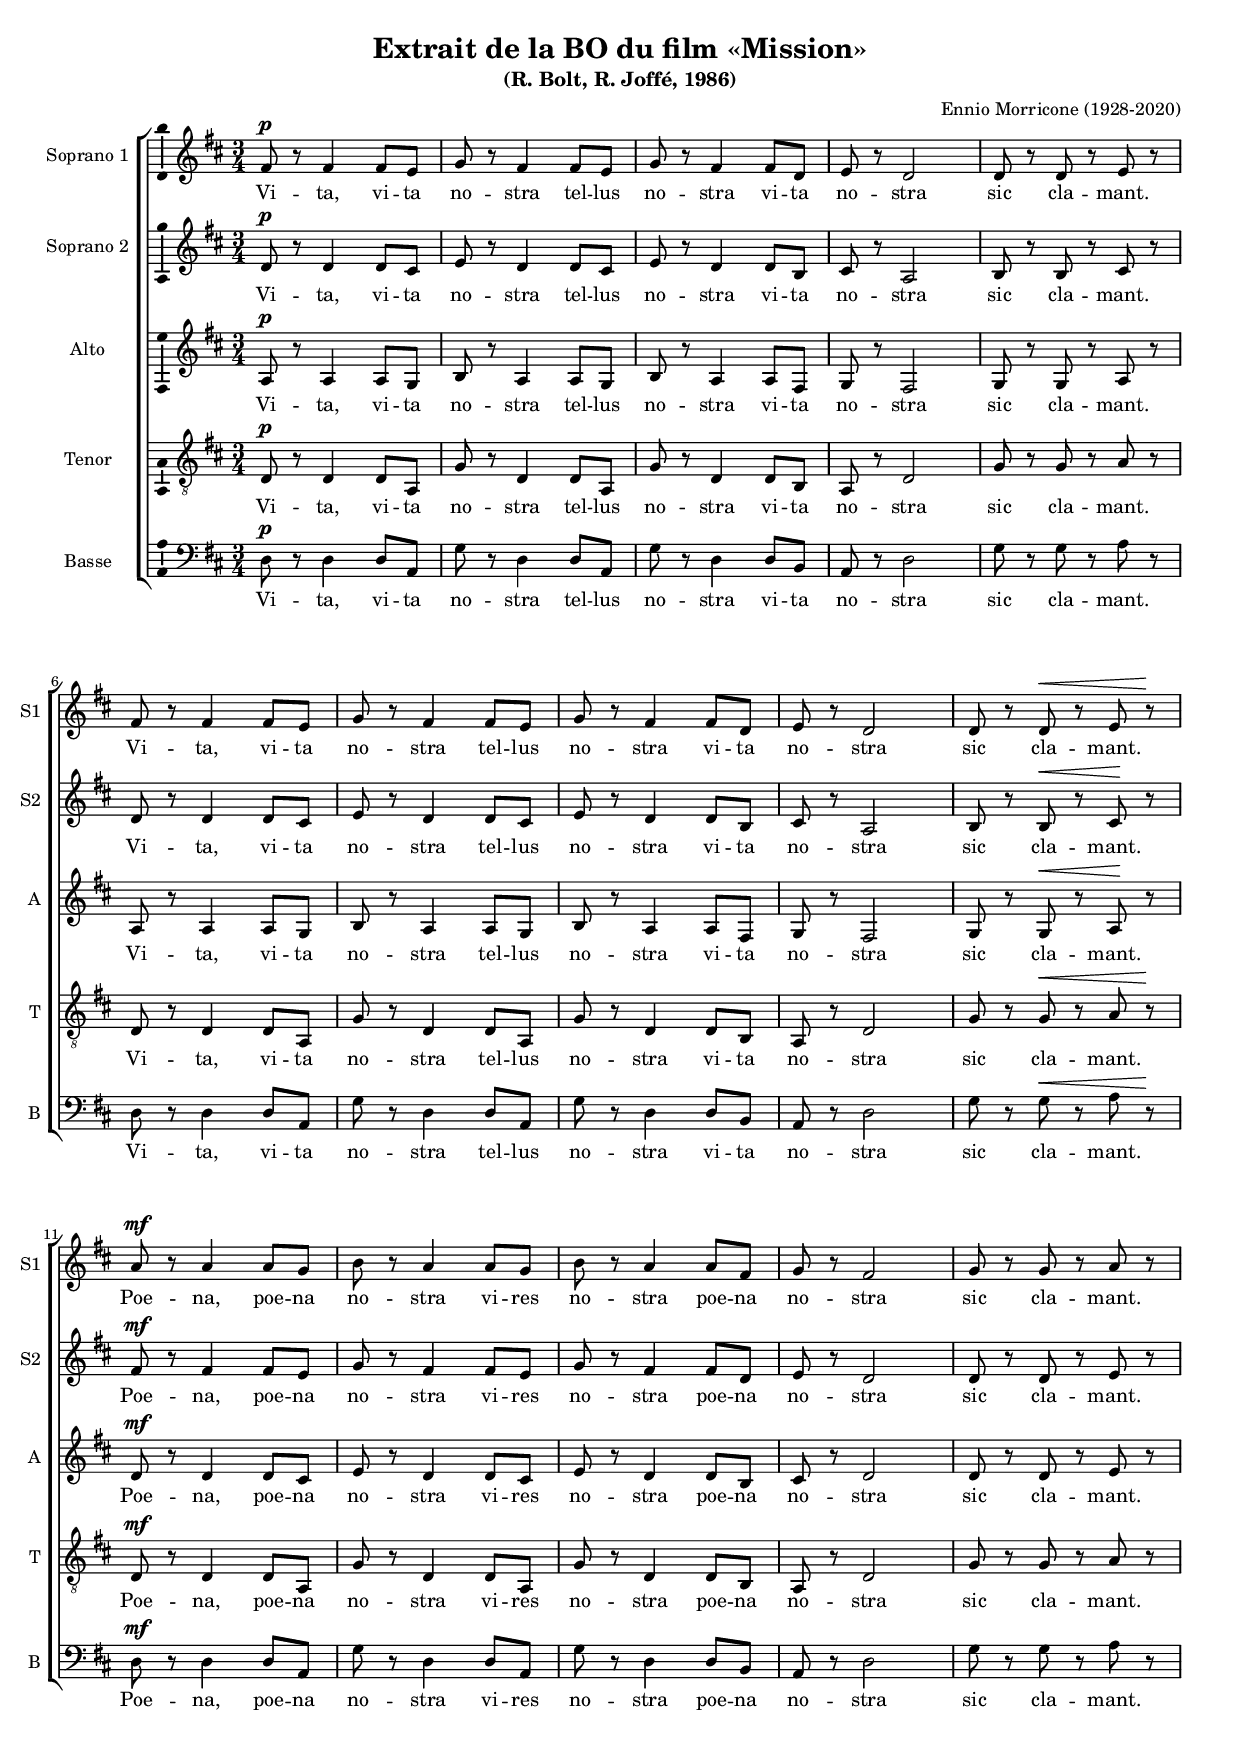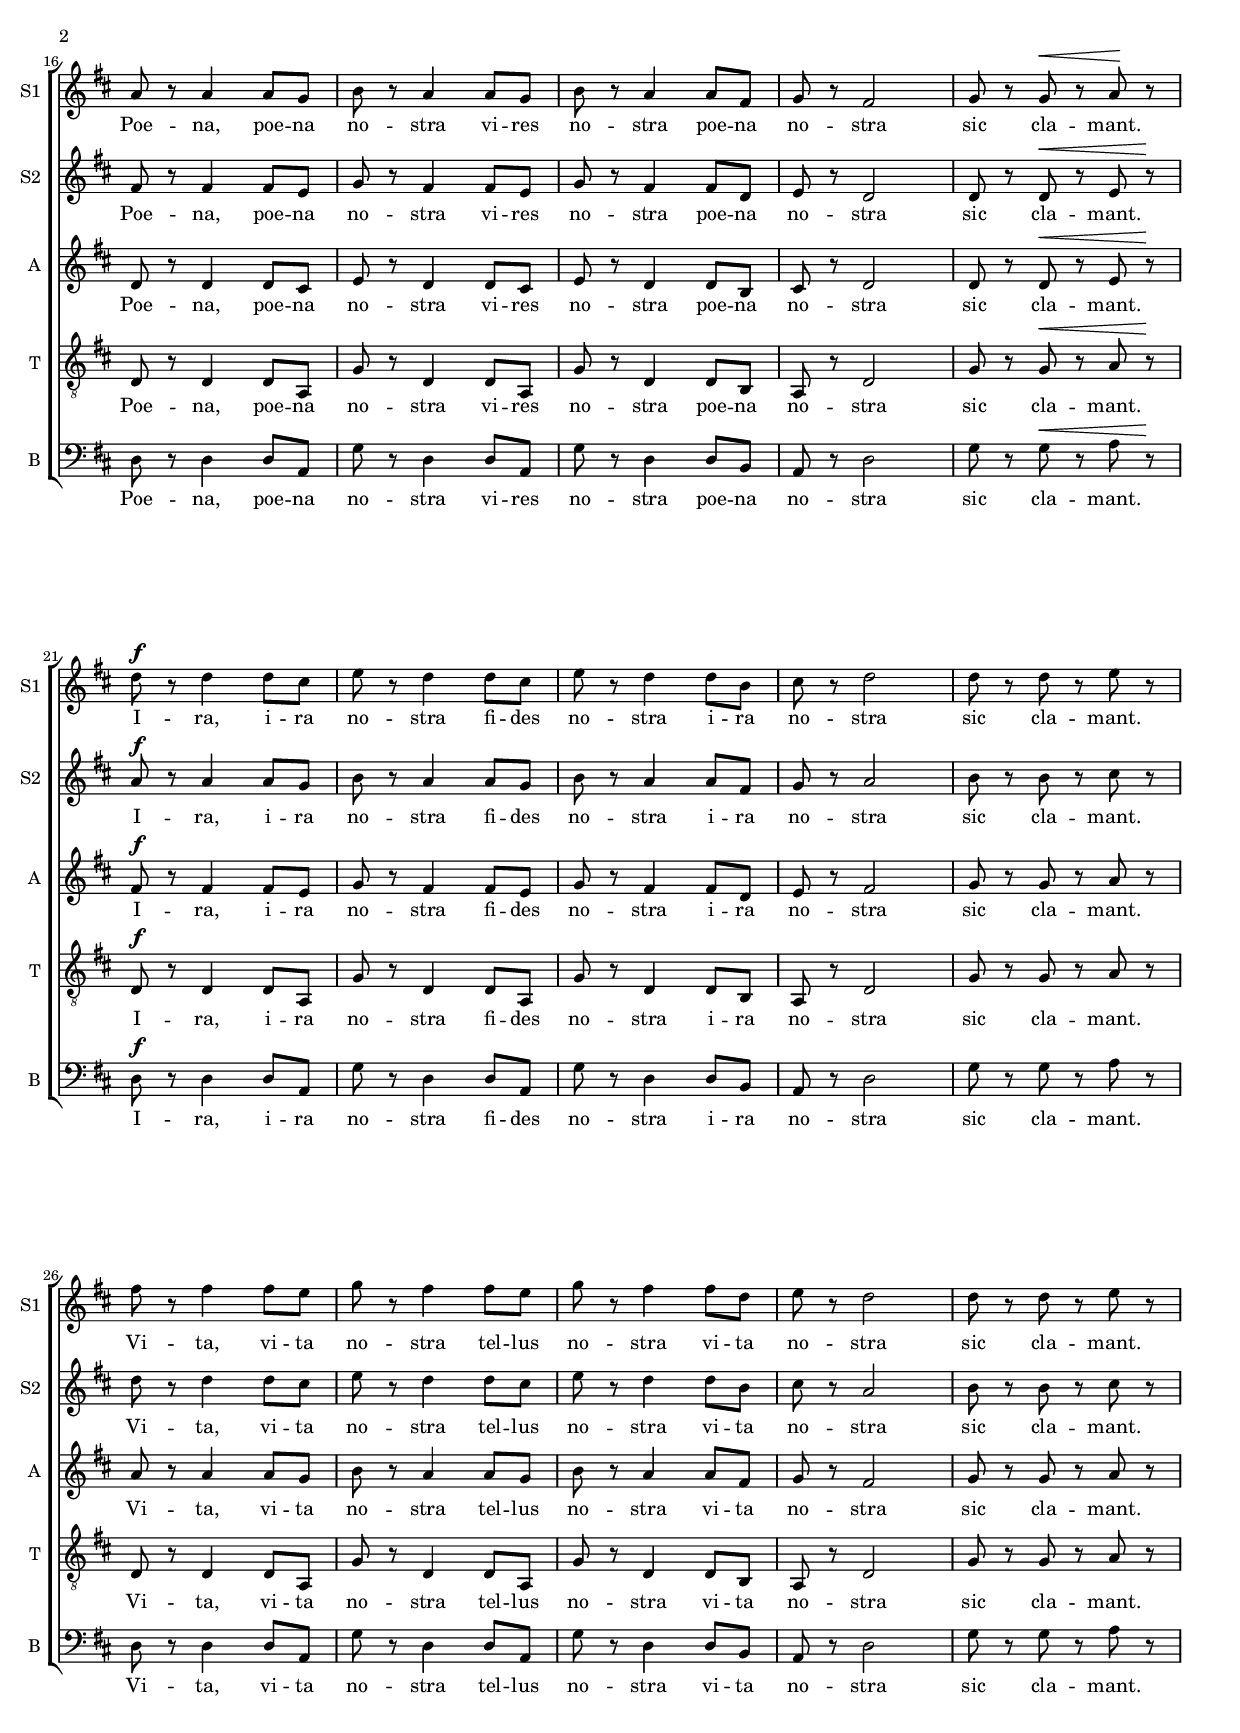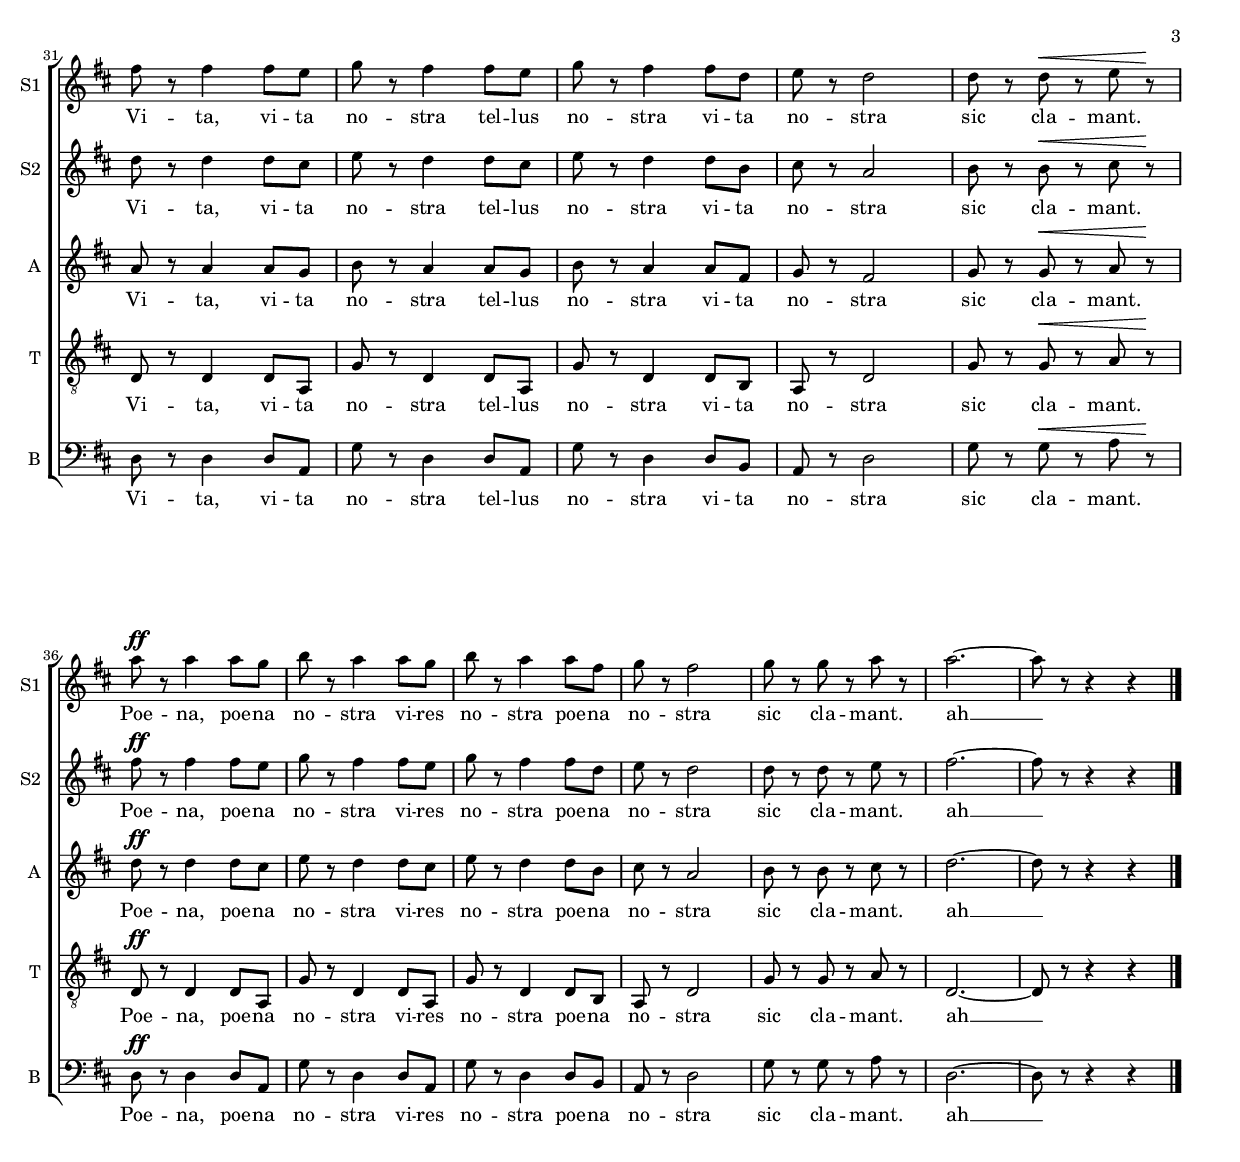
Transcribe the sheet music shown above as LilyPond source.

\version "2.18.2"
\include "italiano.ly"
#(set-default-paper-size "a4")
#(set-global-staff-size 15.5)
\header {
  title = "Extrait de la BO du film «Mission»"
  subtitle = "(R. Bolt, R. Joffé, 1986)"
  composer = "Ennio Morricone (1928-2020)"
}

NotesSopranoUnA=\relative do' {
  fad8^\p r fad4 fad8 mi sol r fad4 fad8 mi sol r fad4 fad8 re mi r re2 re8 r re r mi  r \break
}

NotesSopranoUnB=\relative do' {
  fad8 r fad4 fad8 mi sol r fad4 fad8 mi sol r fad4 fad8 re mi r re2 re8 r re^\< r mi  r^\! \break
}

NotesSopranoUnC=\relative do'' {
  la8^\mf r la4 la8 sol si r la4 la8 sol si r la4 la8 fad sol r fad2 sol8 r sol r la  r \break
}

NotesSopranoUnD=\relative do'' {
  la8 r la4 la8 sol si r la4 la8 sol si r la4 la8 fad sol r fad2 sol8 r sol^\< r la^\! r \break
}

NotesSopranoUnE=\relative do'' {
  re8^\f r re4 re8 dod mi r re4 re8 dod mi r re4 re8 si dod r re2 re8 r re r mi r \break
}

NotesSopranoUnF=\relative do'' {
  fad8 r fad4 fad8 mi sol r fad4 fad8 mi sol r fad4 fad8 re mi r re2 re8 r re r mi  r \break
}

NotesSopranoUnG=\relative do'' {
  fad8 r fad4 fad8 mi sol r fad4 fad8 mi sol r fad4 fad8 re mi r re2 re8 r re^\< r mi  r^\! \break
}

NotesSopranoUnH=\relative do''' {
  la8^\ff r la4 la8 sol si r la4 la8 sol si r la4 la8 fad sol r fad2 sol8 r sol r la  r
}


NotesSopranoDeuxA=\relative do' {  
  re8^\p r re4 re8 dod mi r re4 re8 dod mi r re4 re8 si dod r la 2 si8 r si r dod r \break
}

NotesSopranoDeuxB=\relative do' {  
  re8 r re4 re8 dod mi r re4 re8 dod mi r re4 re8 si dod r la 2 si8 r si^\< r dod^\! r \break
}

NotesSopranoDeuxC=\relative do' {
  fad8^\mf r fad4 fad8 mi sol r fad4 fad8 mi sol r fad4 fad8 re mi r re2 re8 r re r mi  r \break
}

NotesSopranoDeuxD=\relative do' {
  fad8 r fad4 fad8 mi sol r fad4 fad8 mi sol r fad4 fad8 re mi r re2 re8 r re^\< r mi  r^\! \break
}

NotesSopranoDeuxE=\relative do'' {
  la8^\f r la4 la8 sol si r la4 la8 sol si r la4 la8 fad sol r la2 si8 r si r dod  r \break
}

NotesSopranoDeuxG=\relative do'' {
  re8 r re4 re8 dod mi r re4 re8 dod mi r re4 re8 si dod r  la2 si8 r si r dod r\break
}

NotesSopranoDeuxF=\relative do'' {
  re8 r re4 re8 dod mi r re4 re8 dod mi r re4 re8 si dod r la2 si8 r si  r dod r \break
}

NotesSopranoDeuxG=\relative do'' {
  re8 r re4 re8 dod mi r re4 re8 dod mi r re4 re8 si dod r la2 si8 r si^\< r dod r^\! \break
}

NotesSopranoDeuxH=\relative do'' {
  fad8^\ff r fad4 fad8 mi sol r fad4 fad8 mi sol r fad4 fad8 re mi r re2 re8 r re r mi  r
}


NotesAltoA=\relative do' {
  la8^\p r la4 la8 sol si r la4 la8 sol si r la4 la8 fad sol r fad2 sol8 r sol r la  r \break
}

NotesAltoB=\relative do' {
  la8 r la4 la8 sol si r la4 la8 sol si r la4 la8 fad sol r fad2 sol8 r sol^\< r la^\! r \break
}

NotesAltoC=\relative do' {
  re8^\mf r re4 re8 dod mi r re4 re8 dod mi r re4 re8 si dod r re2 re8 r re r mi r \break
}
NotesAltoD=\relative do' {
  re8 r re4 re8 dod mi r re4 re8 dod mi r re4 re8 si dod r re2 re8 r re^\< r mi r^\! \break
}

NotesAltoE=\relative do' {
  fad8^\f r fad4 fad8 mi sol r fad4 fad8 mi sol r fad4 fad8 re mi r fad2 sol8 r sol r la  r \break
}
NotesAltoF=\relative do'' {
  la8 r la4 la8 sol si r la4 la8 sol si r la4 la8 fad sol r fad2 sol8 r sol r la  r \break
}
NotesAltoG=\relative do'' {
  la8 r la4 la8 sol si r la4 la8 sol si r la4 la8 fad sol r fad2 sol8 r sol^\< r la  r^\! \break
}
NotesAltoH=\relative do'' {
  re8^\ff r re4 re8 dod mi r re4 re8 dod mi r re4 re8 si dod r la2 si8 r si r dod r
}

NotesBasseA=\relative do {
  re8^\p r re4 re8 la sol' r re4 re8 la sol' r re4 re8 si la r re2 sol8 r sol r la r
}

NotesBasseB=\relative do {
  re8 r re4 re8 la sol' r re4 re8 la sol' r re4 re8 si la r re2 sol8 r sol^\< r la r^\!
}


NotesBasseC=\relative do {
  re8^\mf r re4 re8 la sol' r re4 re8 la sol' r re4 re8 si la r re2 sol8 r sol r la r
}

NotesBasseD=\relative do {
  re8 r re4 re8 la sol' r re4 re8 la sol' r re4 re8 si la r re2 sol8 r sol^\< r la r^\!
}

NotesBasseE=\relative do {
  re8^\f r re4 re8 la sol' r re4 re8 la sol' r re4 re8 si la r re2 sol8 r sol r la r
}
NotesBasseF=\relative do {
  re8 r re4 re8 la sol' r re4 re8 la sol' r re4 re8 si la r re2 sol8 r sol^\< r la r^\!
}

NotesBasseF=\relative do {
  re8 r re4 re8 la sol' r re4 re8 la sol' r re4 re8 si la r re2 sol8 r sol r la r
}


NotesBasseG=\relative do {
  re8 r re4 re8 la sol' r re4 re8 la sol' r re4 re8 si la r re2 sol8 r sol^\< r la r^\!
}

NotesBasseH=\relative do {
  re8^\ff r re4 re8 la sol' r re4 re8 la sol' r re4 re8 si la r re2 sol8 r sol r la r
}

Vita=\lyricmode{
  Vi -- ta, vi -- ta no -- stra tel -- lus no -- stra vi -- ta no -- stra sic cla -- mant.
}

Poena=\lyricmode{
  Poe -- na, poe -- na no -- stra vi -- res no -- stra poe -- na no -- stra sic cla -- mant.
}

Ira=\lyricmode{
  I -- ra, i -- ra no -- stra fi -- des no -- stra i -- ra no -- stra sic cla -- mant.
}
Fin=\lyricmode{
  ah __
}
Paroles={\Vita \Vita \Poena \Poena \Ira \Vita \Vita \Poena \Fin}

\score {
\new ChoirStaff <<
	\new Staff <<
	\new Voice="Soprano1" {
		\set Staff.instrumentName="Soprano 1 "
		\set Staff.shortInstrumentName="S1 "
		\clef "treble"
		\time 3/4
		\key re \major
  		\NotesSopranoUnA \NotesSopranoUnB \NotesSopranoUnC \NotesSopranoUnD
  		\NotesSopranoUnE \NotesSopranoUnF \NotesSopranoUnG \NotesSopranoUnH
  		la''2. ~ la''8 r r4 r \bar "|."
}
      \new Lyrics \lyricsto "Soprano1" {
        \Paroles
    }
	>>
	\new Staff <<
	\new Voice="Soprano2" {
		\set Staff.instrumentName="Soprano 2 "
		\set Staff.shortInstrumentName="S2 "
		\clef "treble"
		\time 3/4
		\key re \major
  		\NotesSopranoDeuxA \NotesSopranoDeuxB \NotesSopranoDeuxC \NotesSopranoDeuxD
  		\NotesSopranoDeuxE \NotesSopranoDeuxF \NotesSopranoDeuxG \NotesSopranoDeuxH
  		fad''2. ~ fad''8 r r4 r \bar "|."
}
      \new Lyrics \lyricsto "Soprano2" {
        \Paroles
    }
	>>
	\new Staff <<
	\new Voice="Alto" {
		\set Staff.instrumentName="Alto "
		\set Staff.shortInstrumentName="A "
		\clef "treble"
		\time 3/4
		\key re \major
  		\NotesAltoA \NotesAltoB \NotesAltoC \NotesAltoD
  		\NotesAltoE \NotesAltoF \NotesAltoG \NotesAltoH
  		re''2. ~ re''8 r r4 r \bar "|."
}
      \new Lyrics \lyricsto "Alto" {
        \Paroles
    }
	>>


	\new Staff <<
	\new Voice="Tenor" {
		\set Staff.instrumentName="Tenor "
		\set Staff.shortInstrumentName="T "
		\clef "G_8"
		\time 3/4
		\key re \major
  		\NotesBasseA  \NotesBasseB \NotesBasseC \NotesBasseD
  		\NotesBasseE  \NotesBasseF \NotesBasseG \NotesBasseH
  		re2. ~ re8 r r4 r
}
      \new Lyrics \lyricsto "Tenor" {
        \Paroles
    }
	>>



	\new Staff <<
	\new Voice="Basse" {
		\set Staff.instrumentName="Basse "
		\set Staff.shortInstrumentName="B "
		\clef "bass"
		\time 3/4
		\key re \major
  		\NotesBasseA  \NotesBasseB \NotesBasseC \NotesBasseD
  		\NotesBasseE  \NotesBasseF \NotesBasseG \NotesBasseH
  		re2. ~ re8 r r4 r
}
      \new Lyrics \lyricsto "Basse" {
        \Paroles
    }
	>>


>>
\layout{ \context {\Staff \consists Ambitus_engraver }}
\midi {}
}
